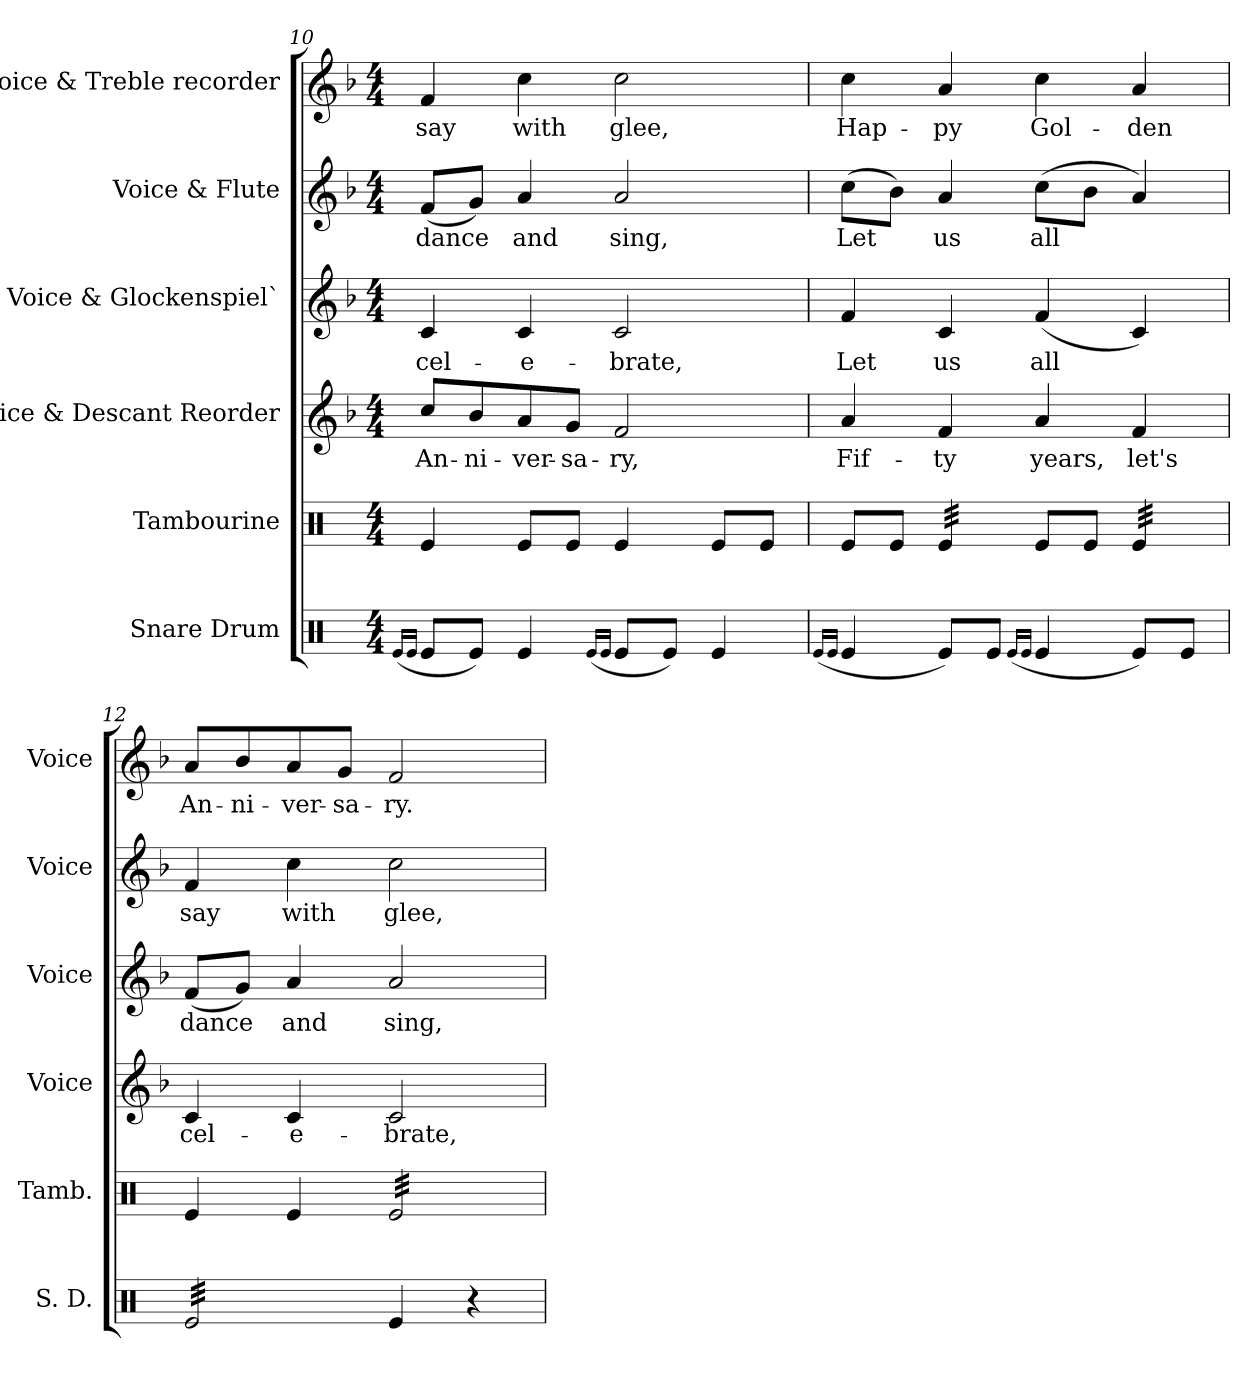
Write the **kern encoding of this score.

**kern	**kern	**kern	**text	**kern	**text	**kern	**text	**kern	**text
*part6	*part5	*part4	*part4	*part3	*part3	*part2	*part2	*part1	*part1
*staff6	*staff5	*staff4	*staff4	*staff3	*staff3	*staff2	*staff2	*staff1	*staff1
*I"Snare Drum	*I"Tambourine	*I"Voice & Descant Reorder	*	*I"Voice & Glockenspiel`	*	*I"Voice & Flute	*	*I"Voice & Treble recorder	*
*I'S. D.	*I'Tamb.	*I'Voice	*	*I'Voice	*	*I'Voice	*	*I'Voice	*
*clefX	*clefX	*clefG2	*	*clefG2	*	*clefG2	*	*clefG2	*
*k[]	*k[]	*k[b-]	*	*k[b-]	*	*k[b-]	*	*k[b-]	*
*C:	*C:	*F:	*	*F:	*	*F:	*	*F:	*
*M4/4	*M4/4	*M4/4	*	*M4/4	*	*M4/4	*	*M4/4	*
=10	=10	=10	=10	=10	=10	=10	=10	=10	=10
(16qRei/LL	.	.	.	.	.	.	.	.	.
16qRei/JJ	.	.	.	.	.	.	.	.	.
!	!	!	!LO:LY:b:color=#000000	!	!	!	!	!	!
!	!	!	!	!	!LO:LY:b:color=#000000	!	!	!	!
!	!	!	!	!	!	!	!LO:LY:b:color=#000000	!	!
!	!	!	!	!	!	!	!	!	!LO:LY:b:color=#000000
8Rei/L	4Rei/	8cci/L	An-	4ci/	cel-	(8fi/L	dance	4fi/	say
!	!	!	!LO:LY:b:color=#000000	!	!	!	!	!	!
8Rei/J)	.	8b-i/	-ni-	.	.	8gi/J)	.	.	.
!	!	!	!LO:LY:b:color=#000000	!	!	!	!	!	!
!	!	!	!	!	!LO:LY:b:color=#000000	!	!	!	!
!	!	!	!	!	!	!	!LO:LY:b:color=#000000	!	!
!	!	!	!	!	!	!	!	!	!LO:LY:b:color=#000000
4Rei/	8Rei/L	8ai/	-ver-	4ci/	-e-	4ai/	and	4cci\	with
!	!	!	!LO:LY:b:color=#000000	!	!	!	!	!	!
.	8Rei/J	8gi/J	-sa-	.	.	.	.	.	.
(16qRei/LL	.	.	.	.	.	.	.	.	.
16qRei/JJ	.	.	.	.	.	.	.	.	.
!	!	!	!LO:LY:b:color=#000000	!	!	!	!	!	!
!	!	!	!	!	!LO:LY:b:color=#000000	!	!	!	!
!	!	!	!	!	!	!	!LO:LY:b:color=#000000	!	!
!	!	!	!	!	!	!	!	!	!LO:LY:b:color=#000000
8Rei/L	4Rei/	2fi/	-ry,	2ci/	-brate,	2ai/	sing,	2cci\	glee,
8Rei/J)	.	.	.	.	.	.	.	.	.
4Rei/	8Rei/L	.	.	.	.	.	.	.	.
.	8Rei/J	.	.	.	.	.	.	.	.
=11	=11	=11	=11	=11	=11	=11	=11	=11	=11
(16qRei/LL	.	.	.	.	.	.	.	.	.
16qRei/JJ	.	.	.	.	.	.	.	.	.
!	!	!	!LO:LY:b:color=#000000	!	!	!	!	!	!
!	!	!	!	!	!LO:LY:b:color=#000000	!	!	!	!
!	!	!	!	!	!	!	!LO:LY:b:color=#000000	!	!
!	!	!	!	!	!	!	!	!	!LO:LY:b:color=#000000
4Rei/	8Rei/L	4ai/	Fif-	4fi/	Let	(8cci\L	Let	4cci\	Hap-
.	8Rei/J	.	.	.	.	8b-i\J)	.	.	.
!	!	!	!LO:LY:b:color=#000000	!	!	!	!	!	!
!	!	!	!	!	!LO:LY:b:color=#000000	!	!	!	!
!	!	!	!	!	!	!	!LO:LY:b:color=#000000	!	!
!	!	!	!	!	!	!	!	!	!LO:LY:b:color=#000000
*	*tremolo	*	*	*	*	*	*	*	*
8Rei/L)	32Rei/LLL	4fi/	-ty	4ci/	us	4ai/	us	4ai/	-py
.	32Rei/	.	.	.	.	.	.	.	.
.	32Rei/	.	.	.	.	.	.	.	.
.	32Rei/	.	.	.	.	.	.	.	.
8Rei/J	32Rei/	.	.	.	.	.	.	.	.
.	32Rei/	.	.	.	.	.	.	.	.
.	32Rei/	.	.	.	.	.	.	.	.
.	32Rei/JJJ	.	.	.	.	.	.	.	.
*	*Xtremolo	*	*	*	*	*	*	*	*
(16qRei/LL	.	.	.	.	.	.	.	.	.
16qRei/JJ	.	.	.	.	.	.	.	.	.
!	!	!	!LO:LY:b:color=#000000	!	!	!	!	!	!
!	!	!	!	!	!LO:LY:b:color=#000000	!	!	!	!
!	!	!	!	!	!	!	!LO:LY:b:color=#000000	!	!
!	!	!	!	!	!	!	!	!	!LO:LY:b:color=#000000
4Rei/	8Rei/L	4ai/	years,	(4fi/	all	(8cci\L	all	4cci\	Gol-
.	8Rei/J	.	.	.	.	8b-i\J	.	.	.
!	!	!	!LO:LY:b:color=#000000	!	!	!	!	!	!
!	!	!	!	!	!	!	!	!	!LO:LY:b:color=#000000
*	*tremolo	*	*	*	*	*	*	*	*
8Rei/L)	32Rei/LLL	4fi/	let's	4ci/)	.	4ai/)	.	4ai/	-den
.	32Rei/	.	.	.	.	.	.	.	.
.	32Rei/	.	.	.	.	.	.	.	.
.	32Rei/	.	.	.	.	.	.	.	.
8Rei/J	32Rei/	.	.	.	.	.	.	.	.
.	32Rei/	.	.	.	.	.	.	.	.
.	32Rei/	.	.	.	.	.	.	.	.
.	32Rei/JJJ	.	.	.	.	.	.	.	.
*	*Xtremolo	*	*	*	*	*	*	*	*
!!LO:LB:g=z
=12	=12	=12	=12	=12	=12	=12	=12	=12	=12
!	!	!	!LO:LY:b:color=#000000	!	!	!	!	!	!
!	!	!	!	!	!LO:LY:b:color=#000000	!	!	!	!
!	!	!	!	!	!	!	!LO:LY:b:color=#000000	!	!
!	!	!	!	!	!	!	!	!	!LO:LY:b:color=#000000
*tremolo	*	*	*	*	*	*	*	*	*
32Rei/LLL	4Rei/	4ci/	cel-	(8fi/L	dance	4fi/	say	8ai/L	An-
32Rei/	.	.	.	.	.	.	.	.	.
32Rei/	.	.	.	.	.	.	.	.	.
32Rei/	.	.	.	.	.	.	.	.	.
!	!	!	!	!	!	!	!	!	!LO:LY:b:color=#000000
32Rei/	.	.	.	8gi/J)	.	.	.	8b-i/	-ni-
32Rei/	.	.	.	.	.	.	.	.	.
32Rei/	.	.	.	.	.	.	.	.	.
32Rei/	.	.	.	.	.	.	.	.	.
!	!	!	!LO:LY:b:color=#000000	!	!	!	!	!	!
!	!	!	!	!	!LO:LY:b:color=#000000	!	!	!	!
!	!	!	!	!	!	!	!LO:LY:b:color=#000000	!	!
!	!	!	!	!	!	!	!	!	!LO:LY:b:color=#000000
32Rei/	4Rei/	4ci/	-e-	4ai/	and	4cci\	with	8ai/	-ver-
32Rei/	.	.	.	.	.	.	.	.	.
32Rei/	.	.	.	.	.	.	.	.	.
32Rei/	.	.	.	.	.	.	.	.	.
!	!	!	!	!	!	!	!	!	!LO:LY:b:color=#000000
32Rei/	.	.	.	.	.	.	.	8gi/J	-sa-
32Rei/	.	.	.	.	.	.	.	.	.
32Rei/	.	.	.	.	.	.	.	.	.
32Rei/JJJ	.	.	.	.	.	.	.	.	.
*Xtremolo	*	*	*	*	*	*	*	*	*
!	!	!	!LO:LY:b:color=#000000	!	!	!	!	!	!
!	!	!	!	!	!LO:LY:b:color=#000000	!	!	!	!
!	!	!	!	!	!	!	!LO:LY:b:color=#000000	!	!
!	!	!	!	!	!	!	!	!	!LO:LY:b:color=#000000
*	*tremolo	*	*	*	*	*	*	*	*
4Rei/	32Rei/LLL	2ci/	-brate,	2ai/	sing,	2cci\	glee,	2fi/	-ry.
.	32Rei/	.	.	.	.	.	.	.	.
.	32Rei/	.	.	.	.	.	.	.	.
.	32Rei/	.	.	.	.	.	.	.	.
.	32Rei/	.	.	.	.	.	.	.	.
.	32Rei/	.	.	.	.	.	.	.	.
.	32Rei/	.	.	.	.	.	.	.	.
.	32Rei/	.	.	.	.	.	.	.	.
4r	32Rei/	.	.	.	.	.	.	.	.
.	32Rei/	.	.	.	.	.	.	.	.
.	32Rei/	.	.	.	.	.	.	.	.
.	32Rei/	.	.	.	.	.	.	.	.
.	32Rei/	.	.	.	.	.	.	.	.
.	32Rei/	.	.	.	.	.	.	.	.
.	32Rei/	.	.	.	.	.	.	.	.
.	32Rei/JJJ	.	.	.	.	.	.	.	.
*	*Xtremolo	*	*	*	*	*	*	*	*
=	=	=	=	=	=	=	=	=	=
*-	*-	*-	*-	*-	*-	*-	*-	*-	*-
